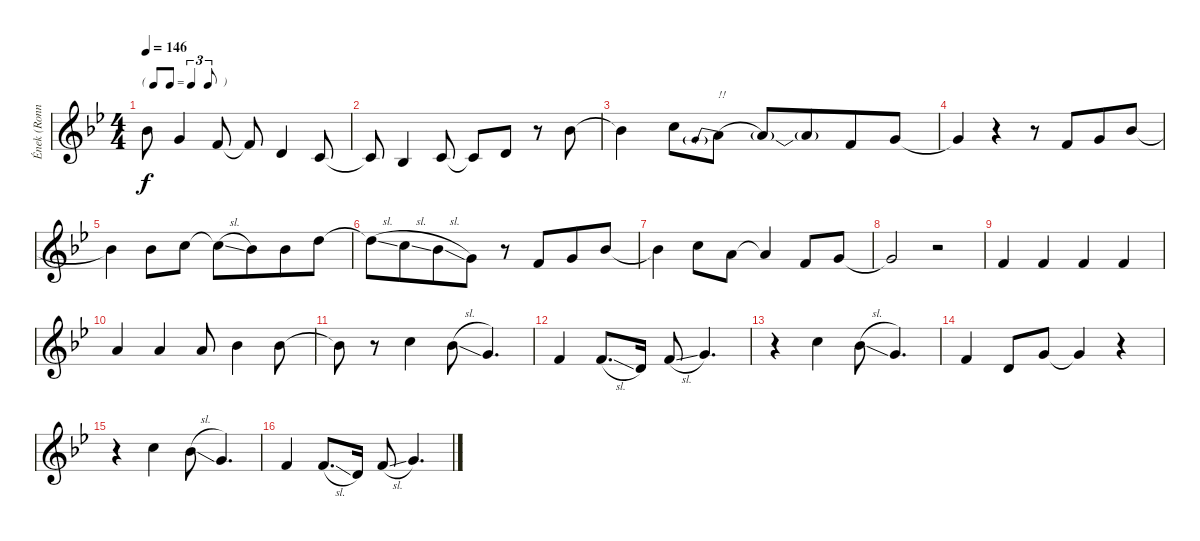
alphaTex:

\track ("Ének (Ronnie James Dio)" "Ének (Ronn") {instrument tenorsax}
\staff {score}
\tuning (E4 B3 G3 D3 A2 E2) {hide}
\ts (4 4)
\tf triplet8th
\tempo 146
\clef g2
\ks bb
6.1{t}.8{dy f} 3.1.4 1.1.8 1.1{t}.8 3.2.4 1.2.8 |
1.2{t}.8 3.3.4 1.2.8 1.2{t}.8 3.2.8 r.8 6.1.8 |
6.1{t}.4 8.1.8 3.1{be (prebend 0 4 60 4)}.8{txt "!!" beam split} 3.1{t}.8 3.1{be (custom 0 4 15 4 30 0 60 0) t}.8{beam merge} 1.1.8 3.1.8 |
3.1{t}.4 r.4 r.8 1.1.8{beam merge} 3.1.8 6.1.8 |
6.1{t}.4 6.1.8 8.1.8 8.1{sl t}.8 6.1.8{beam merge} 6.1.8 10.1.8 |
10.1{sl t}.8 8.1{sl}.8{beam merge} 6.1{sl}.8 3.1.8 r.8 1.1.8{beam merge} 3.1.8 6.1.8 |
6.1{t}.4 8.1.8 5.1.8 5.1{t}.4 1.1.8 3.1.8 |
3.1{t}.2 r.2 |
1.1.4 1.1.4 1.1.4 1.1.4 |
5.1.4 5.1.4 5.1.8 6.1.4 6.1.8 |
6.1{t}.8 r.8 8.1.4 6.1{sl}.8 3.1.4{d} |
1.1.4 6.2{sl}.8{d} 3.2.16 1.1{sl}.8 3.1.4{d} |
r.4 8.1.4 6.1{sl}.8 3.1.4{d} |
1.1.4 3.2.8 3.1.8 3.1{t}.4 r.4 |
r.4 8.1.4 6.1{sl}.8 3.1.4{d} |
1.1.4 6.2{sl}.8{d} 3.2.16 1.1{sl}.8 3.1.4{d}
